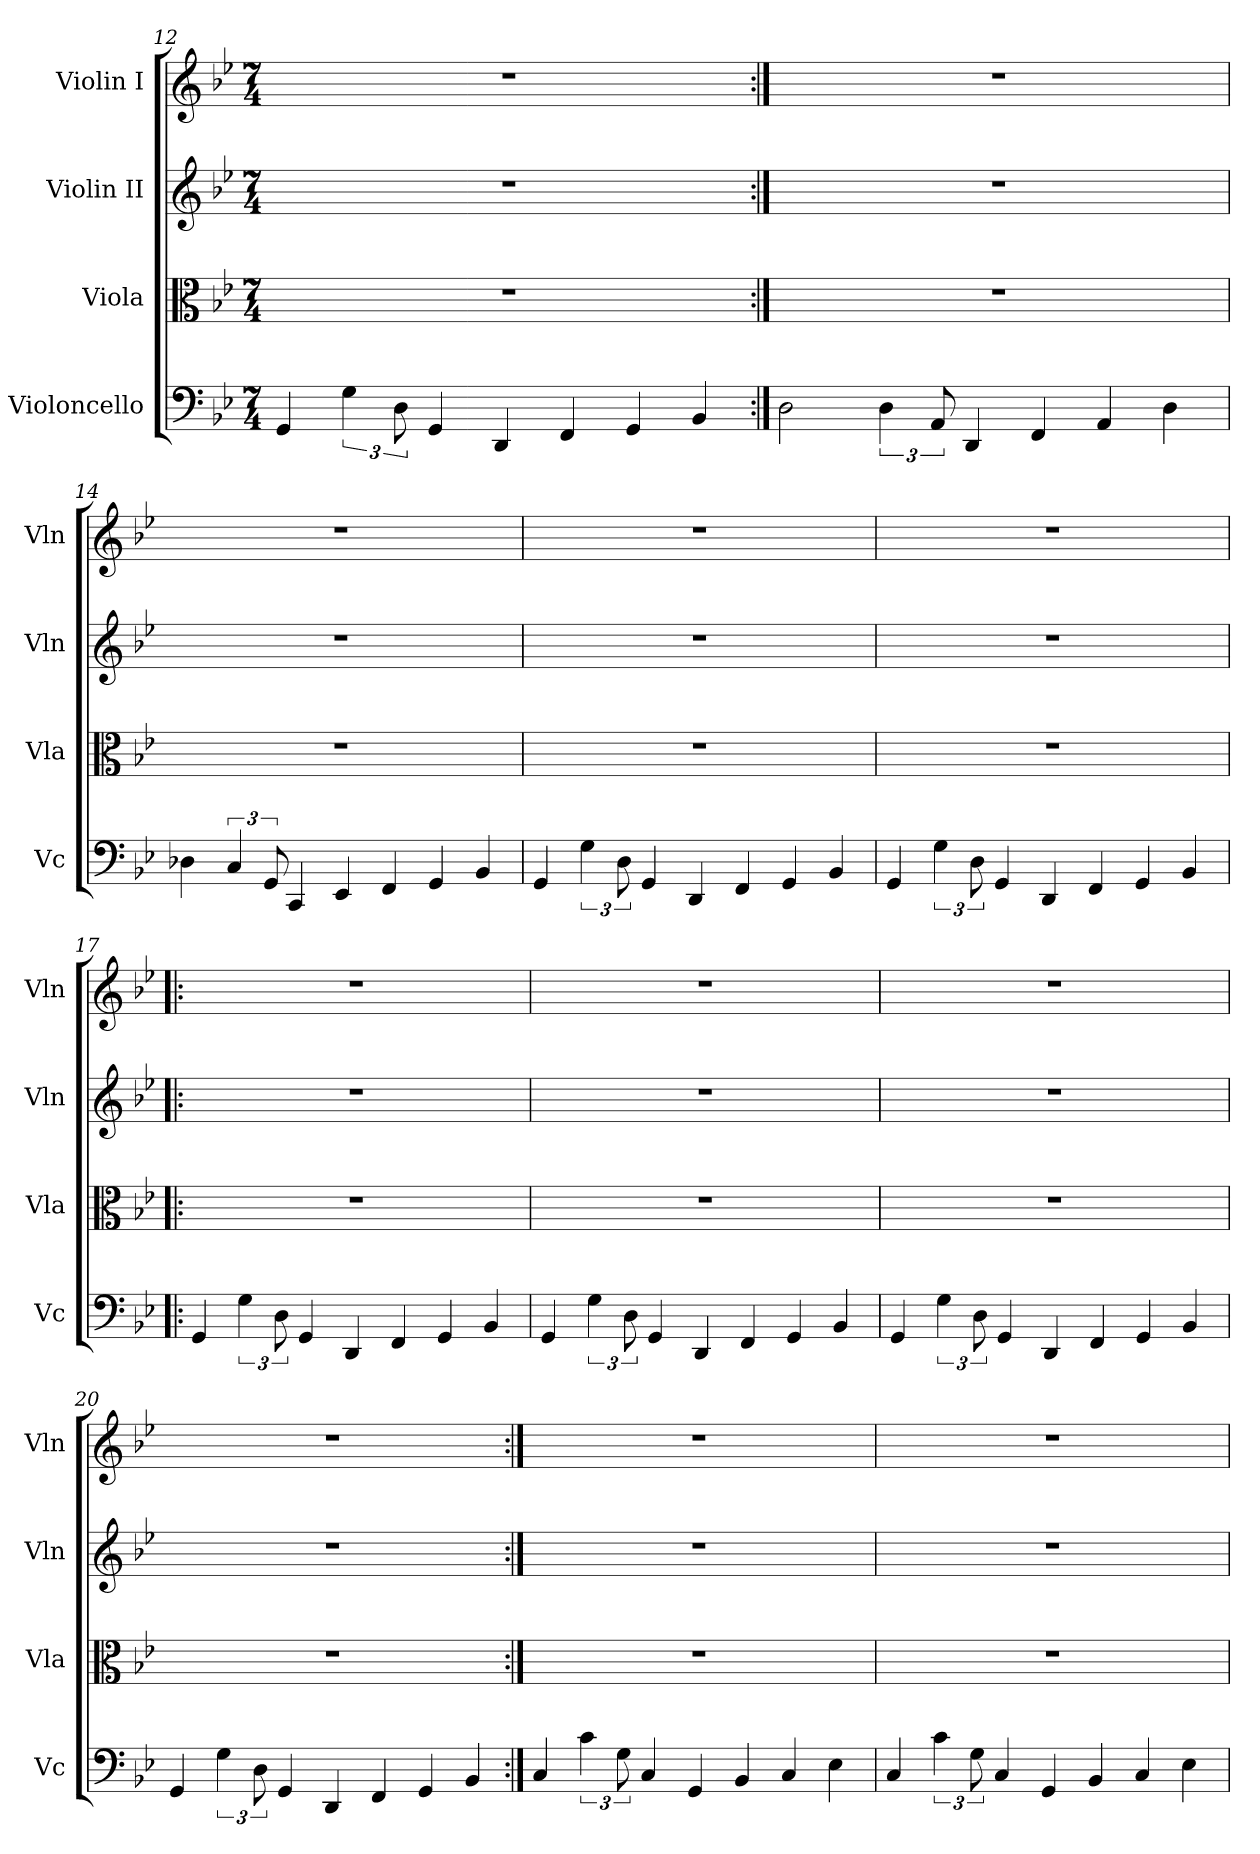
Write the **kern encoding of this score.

**kern	**kern	**kern	**kern
*part4	*part3	*part2	*part1
*staff4	*staff3	*staff2	*staff1
*I"Violoncello	*I"Viola	*I"Violin II	*I"Violin I
*I'Vc	*I'Vla	*I'Vln	*I'Vln
*clefF4	*clefC3	*clefG2	*clefG2
*k[b-e-]	*k[b-e-]	*k[b-e-]	*k[b-e-]
*M7/4	*M7/4	*M7/4	*M7/4
=12	=12	=12	=12
4GG/	1..r	1..r	1..r
6G\	.	.	.
12D\	.	.	.
4GG/	.	.	.
4DD/	.	.	.
4FF/	.	.	.
4GG/	.	.	.
4BB-/	.	.	.
=13:|!	=13:|!	=13:|!	=13:|!
2D\	1..r	1..r	1..r
6D\	.	.	.
12AA/	.	.	.
4DD/	.	.	.
4FF/	.	.	.
4AA/	.	.	.
4D\	.	.	.
=14	=14	=14	=14
4D-X\	1..r	1..r	1..r
6C/	.	.	.
12GG/	.	.	.
4CC/	.	.	.
4EE-/	.	.	.
4FF/	.	.	.
4GG/	.	.	.
4BB-/	.	.	.
!!LO:LB:g=z
=15	=15	=15	=15
4GG/	1..r	1..r	1..r
6G\	.	.	.
12D\	.	.	.
4GG/	.	.	.
4DD/	.	.	.
4FF/	.	.	.
4GG/	.	.	.
4BB-/	.	.	.
=16	=16	=16	=16
4GG/	1..r	1..r	1..r
6G\	.	.	.
12D\	.	.	.
4GG/	.	.	.
4DD/	.	.	.
4FF/	.	.	.
4GG/	.	.	.
4BB-/	.	.	.
=17!|:	=17!|:	=17!|:	=17!|:
4GG/	1..r	1..r	1..r
6G\	.	.	.
12D\	.	.	.
4GG/	.	.	.
4DD/	.	.	.
4FF/	.	.	.
4GG/	.	.	.
4BB-/	.	.	.
=18	=18	=18	=18
4GG/	1..r	1..r	1..r
6G\	.	.	.
12D\	.	.	.
4GG/	.	.	.
4DD/	.	.	.
4FF/	.	.	.
4GG/	.	.	.
4BB-/	.	.	.
!!LO:LB:g=z
=19	=19	=19	=19
4GG/	1..r	1..r	1..r
6G\	.	.	.
12D\	.	.	.
4GG/	.	.	.
4DD/	.	.	.
4FF/	.	.	.
4GG/	.	.	.
4BB-/	.	.	.
=20	=20	=20	=20
4GG/	1..r	1..r	1..r
6G\	.	.	.
12D\	.	.	.
4GG/	.	.	.
4DD/	.	.	.
4FF/	.	.	.
4GG/	.	.	.
4BB-/	.	.	.
=21:|!	=21:|!	=21:|!	=21:|!
4C/	1..r	1..r	1..r
6c\	.	.	.
12G\	.	.	.
4C/	.	.	.
4GG/	.	.	.
4BB-/	.	.	.
4C/	.	.	.
4E-\	.	.	.
=22	=22	=22	=22
4C/	1..r	1..r	1..r
6c\	.	.	.
12G\	.	.	.
4C/	.	.	.
4GG/	.	.	.
4BB-/	.	.	.
4C/	.	.	.
4E-\	.	.	.
=	=	=	=
*-	*-	*-	*-
